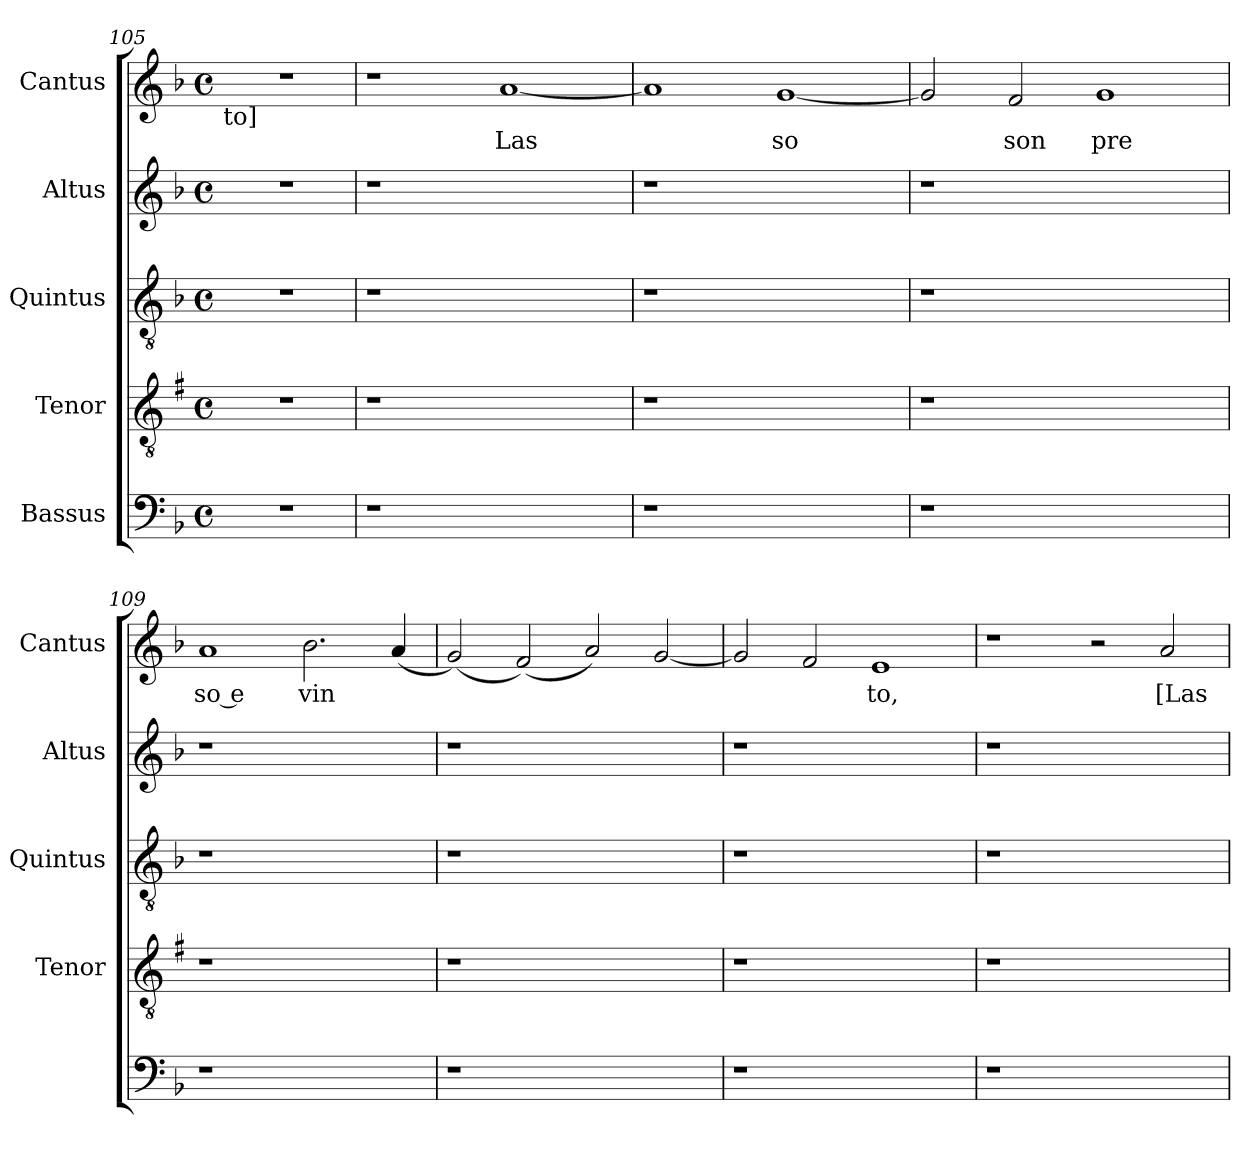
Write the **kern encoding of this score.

**kern	**kern	**kern	**kern	**kern	**text
*part5	*part4	*part3	*part2	*part1	*part1
*staff5	*staff4	*staff3	*staff2	*staff1	*staff1
*I"Bassus	*I"Tenor	*I"Quintus	*I"Altus	*I"Cantus	*
*	*I'Tenor	*I'Quintus	*I'Altus	*I'Cantus	*
*clefF4	*clefGv2	*clefGv2	*clefG2	*clefG2	*
*k[b-]	*k[f#]	*k[b-]	*k[b-]	*k[b-]	*
*F:	*G:	*F:	*F:	*F:	*
*M4/4	*M4/4	*M4/4	*M4/4	*M4/4	*
*met(c)	*met(c)	*met(c)	*met(c)	*met(c)	*
=105	=105	=105	=105	=105	=105
!	!	!	!	!LO:TX:b:t=to]	!
1r	1r	1r	1r	1r	.
!!LO:LB:g=z
=106	=106	=106	=106	=106	=106
1r	1r	1r	1r	1r	.
!	!	!	!	!	!LO:LY:b
1ryy	1ryy	1ryy	1ryy	[<1a	Las
=107	=107	=107	=107	=107	=107
1r	1r	1r	1r	1a]	.
!	!	!	!	!	!LO:LY:b
1ryy	1ryy	1ryy	1ryy	[<1g	so
=108	=108	=108	=108	=108	=108
1r	1r	1r	1r	2g/]	.
!	!	!	!	!	!LO:LY:b
.	.	.	.	2f/	son
!	!	!	!	!	!LO:LY:b
1ryy	1ryy	1ryy	1ryy	1g	pre
=109	=109	=109	=109	=109	=109
!	!	!	!	!	!LO:LY:b:rj
1r	1r	1r	1r	1a	so e
!	!	!	!	!	!LO:LY:b
1ryy	1ryy	1ryy	1ryy	2.b-\	vin
.	.	.	.	(4a/	.
=110	=110	=110	=110	=110	=110
1r	1r	1r	1r	(2g/)	.
.	.	.	.	(2f/)	.
1ryy	1ryy	1ryy	1ryy	2a/)	.
.	.	.	.	[<2g/	.
=111	=111	=111	=111	=111	=111
1r	1r	1r	1r	2g/]	.
.	.	.	.	2f/	.
!	!	!	!	!	!LO:LY:b
1ryy	1ryy	1ryy	1ryy	1e	to,
=112	=112	=112	=112	=112	=112
1r	1r	1r	1r	1r	.
1ryy	1ryy	1ryy	1ryy	2r	.
!	!	!	!	!	!LO:LY:b
.	.	.	.	2a/	[Las
=	=	=	=	=	=
*-	*-	*-	*-	*-	*-
